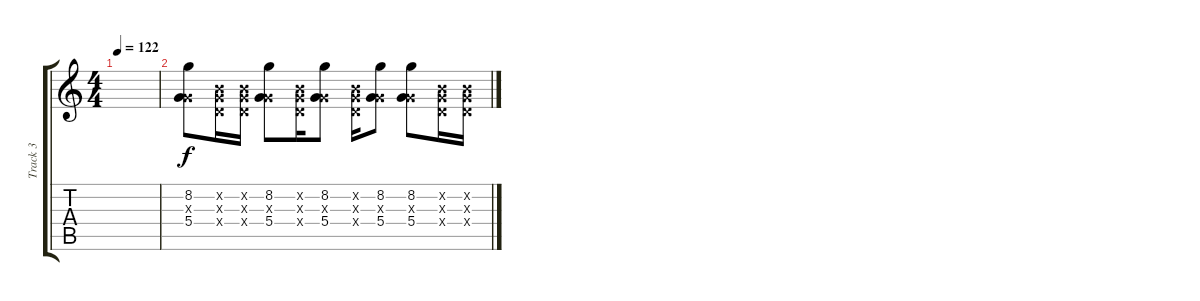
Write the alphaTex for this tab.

\track ("Track 3" "Track 3") {instrument electricguitarclean}
\staff {score tabs}
\tuning (E4 B3 G3 D3 A2 E2) {hide}
\ts (4 4)
\tempo 122
\clef g2
\ks c
|
(8.2 0.3{x} 5.4).8 (0.2{x} 0.3{x} 0.4{x}).16 (0.2{x} 0.3{x} 0.4{x}).16 (8.2 0.3{x} 5.4).8 (0.2{x} 0.3{x} 0.4{x}).16 (8.2 0.3{x} 5.4).8 (0.2{x} 0.3{x} 0.4{x}).16 (8.2 0.3{x} 5.4).8 (8.2 0.3{x} 5.4).8 (0.2{x} 0.3{x} 0.4{x}).16 (0.2{x} 0.3{x} 0.4{x}).16
